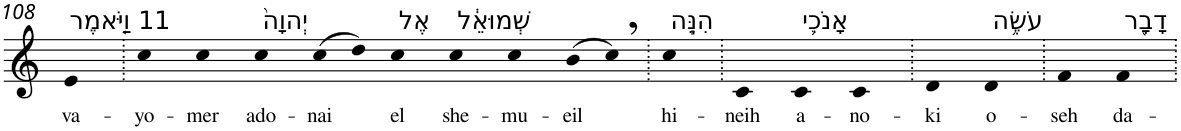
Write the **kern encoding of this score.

**kern	**text
*part1	*part1
*staff1	*staff1
*I"Piano	*
*I'Pno	*
!!LO:PB:g=z
*clefG2	*
*k[]	*
=108	=108
!LO:TX:a:t=11 וַיֹּ֤אמֶר	!
!	!LO:LY:b
4e	va-
=109.	=109.
!	!LO:LY:b
4cc	-yo-
!	!LO:LY:b
4cc	-mer
!LO:TX:a:t=יְהוָה֙	!
!	!LO:LY:b
4cc	ado-
!	!LO:LY:b
(>8cc	-nai
8dd)	.
!LO:TX:a:t=אֶל	!
!	!LO:LY:b
4cc	el
!LO:TX:a:t=שְׁמוּאֵ֔ל	!
!	!LO:LY:b
4cc	she-
!	!LO:LY:b
4cc	-mu-
!	!LO:LY:b
(>8b	-eil
8cc,)	.
=110.	=110.
!LO:TX:a:t=הִנֵּ֧ה	!
!	!LO:LY:b
4cc	hi-
=111.	=111.
!	!LO:LY:b
4c	-neih
!LO:TX:a:t=אָנֹכִ֛י	!
!	!LO:LY:b
4c	a-
!	!LO:LY:b
4c	-no-
=112.	=112.
!	!LO:LY:b
4d	-ki
!LO:TX:a:t=עֹשֶׂ֥ה	!
!	!LO:LY:b
4d	o-
=113.	=113.
!	!LO:LY:b
4f	-seh
!LO:TX:a:t=דָבָ֖ר	!
!	!LO:LY:b
4f	da-
=.	=.
*-	*-
